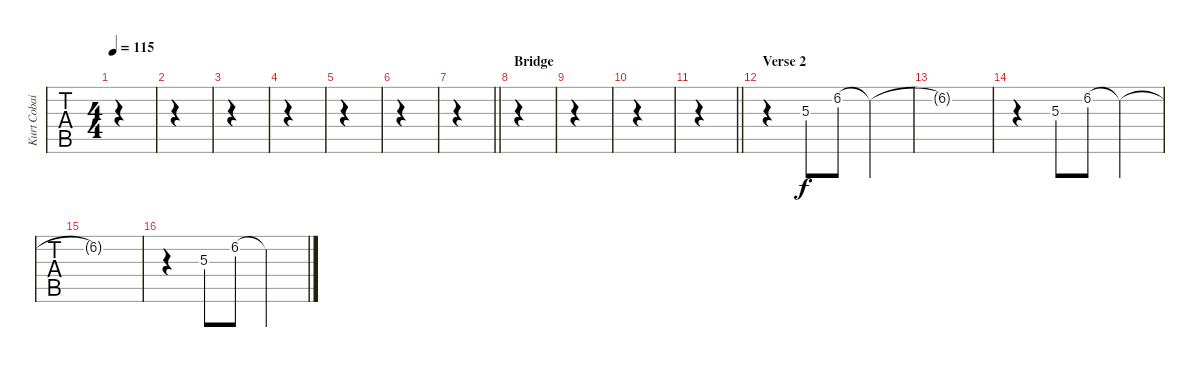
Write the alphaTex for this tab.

\track ("Kurt Cobain" "Kurt Cobai") {instrument electricguitarclean}
\staff {tabs}
\tuning (E4 B3 G3 D3 A2 E2) {hide}
\ts (4 4)
\tempo 115
\clef g2
\ks c
|
|
|
|
|
|
\barLineRight lightlight
|
\section ("" "Bridge")
|
|
|
\barLineRight lightlight
|
\section ("" "Verse 2")
r.4 5.3.8 6.2.8 6.2{t}.2 |
6.2{t}.1 |
r.4 5.3.8 6.2.8 6.2{t}.2 |
6.2{t}.1 |
r.4 5.3.8 6.2.8 6.2{t}.2
